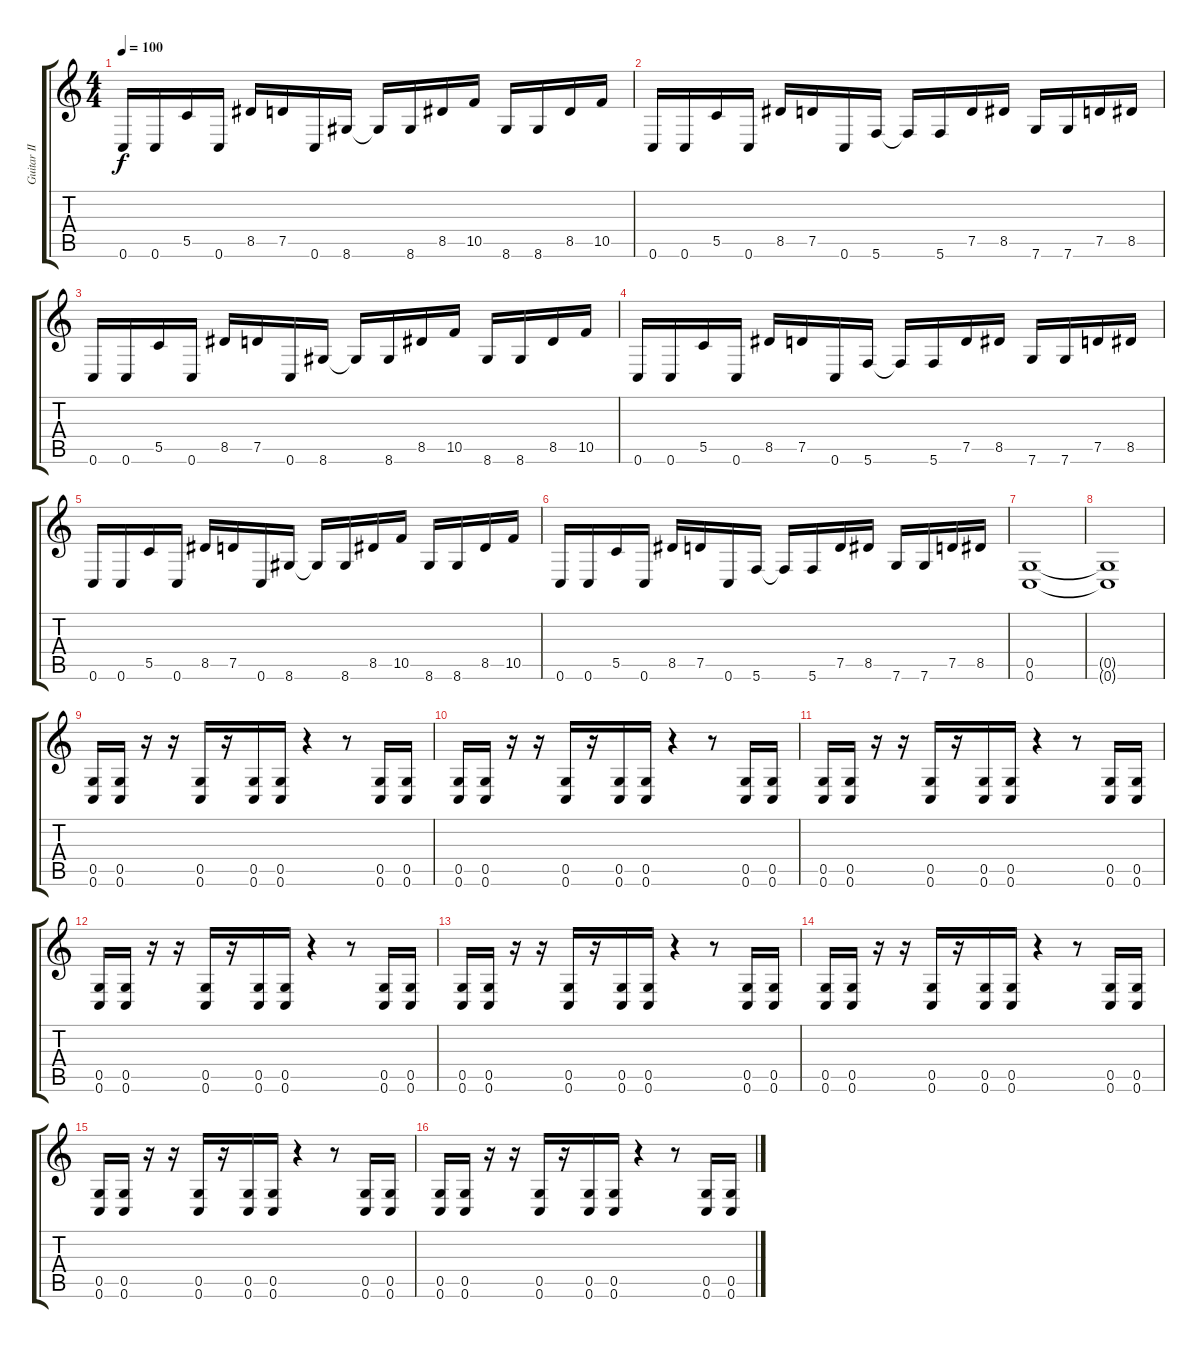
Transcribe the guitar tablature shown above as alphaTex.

\track ("Guitar II" "Guitar II") {instrument distortionguitar}
\staff {score tabs}
\tuning (D4 A3 F3 C3 G2 C2) {hide}
\ts (4 4)
\tempo 100
\clef g2
\ks c
0.6.16{dy f} 0.6.16 5.5.16 0.6.16 8.5.16 7.5.16 0.6.16 8.6.16 8.6{t}.16 8.6.16 8.5.16 10.5.16 8.6.16 8.6.16 8.5.16 10.5.16 |
0.6.16 0.6.16 5.5.16 0.6.16 8.5.16 7.5.16 0.6.16 5.6.16 5.6{t}.16 5.6.16 7.5.16 8.5.16 7.6.16 7.6.16 7.5.16 8.5.16 |
0.6.16 0.6.16 5.5.16 0.6.16 8.5.16 7.5.16 0.6.16 8.6.16 8.6{t}.16 8.6.16 8.5.16 10.5.16 8.6.16 8.6.16 8.5.16 10.5.16 |
0.6.16 0.6.16 5.5.16 0.6.16 8.5.16 7.5.16 0.6.16 5.6.16 5.6{t}.16 5.6.16 7.5.16 8.5.16 7.6.16 7.6.16 7.5.16 8.5.16 |
0.6.16 0.6.16 5.5.16 0.6.16 8.5.16 7.5.16 0.6.16 8.6.16 8.6{t}.16 8.6.16 8.5.16 10.5.16 8.6.16 8.6.16 8.5.16 10.5.16 |
0.6.16 0.6.16 5.5.16 0.6.16 8.5.16 7.5.16 0.6.16 5.6.16 5.6{t}.16 5.6.16 7.5.16 8.5.16 7.6.16 7.6.16 7.5.16 8.5.16 |
(0.5 0.6).1 |
(0.5{t} 0.6{t}).1 |
(0.5 0.6).16 (0.5 0.6).16 r.16 r.16 (0.5 0.6).16 r.16 (0.5 0.6).16 (0.5 0.6).16 r.4 r.8 (0.5 0.6).16 (0.5 0.6).16 |
(0.5 0.6).16 (0.5 0.6).16 r.16 r.16 (0.5 0.6).16 r.16 (0.5 0.6).16 (0.5 0.6).16 r.4 r.8 (0.5 0.6).16 (0.5 0.6).16 |
(0.5 0.6).16 (0.5 0.6).16 r.16 r.16 (0.5 0.6).16 r.16 (0.5 0.6).16 (0.5 0.6).16 r.4 r.8 (0.5 0.6).16 (0.5 0.6).16 |
(0.5 0.6).16 (0.5 0.6).16 r.16 r.16 (0.5 0.6).16 r.16 (0.5 0.6).16 (0.5 0.6).16 r.4 r.8 (0.5 0.6).16 (0.5 0.6).16 |
(0.5 0.6).16 (0.5 0.6).16 r.16 r.16 (0.5 0.6).16 r.16 (0.5 0.6).16 (0.5 0.6).16 r.4 r.8 (0.5 0.6).16 (0.5 0.6).16 |
(0.5 0.6).16 (0.5 0.6).16 r.16 r.16 (0.5 0.6).16 r.16 (0.5 0.6).16 (0.5 0.6).16 r.4 r.8 (0.5 0.6).16 (0.5 0.6).16 |
(0.5 0.6).16 (0.5 0.6).16 r.16 r.16 (0.5 0.6).16 r.16 (0.5 0.6).16 (0.5 0.6).16 r.4 r.8 (0.5 0.6).16 (0.5 0.6).16 |
(0.5 0.6).16 (0.5 0.6).16 r.16 r.16 (0.5 0.6).16 r.16 (0.5 0.6).16 (0.5 0.6).16 r.4 r.8 (0.5 0.6).16 (0.5 0.6).16
